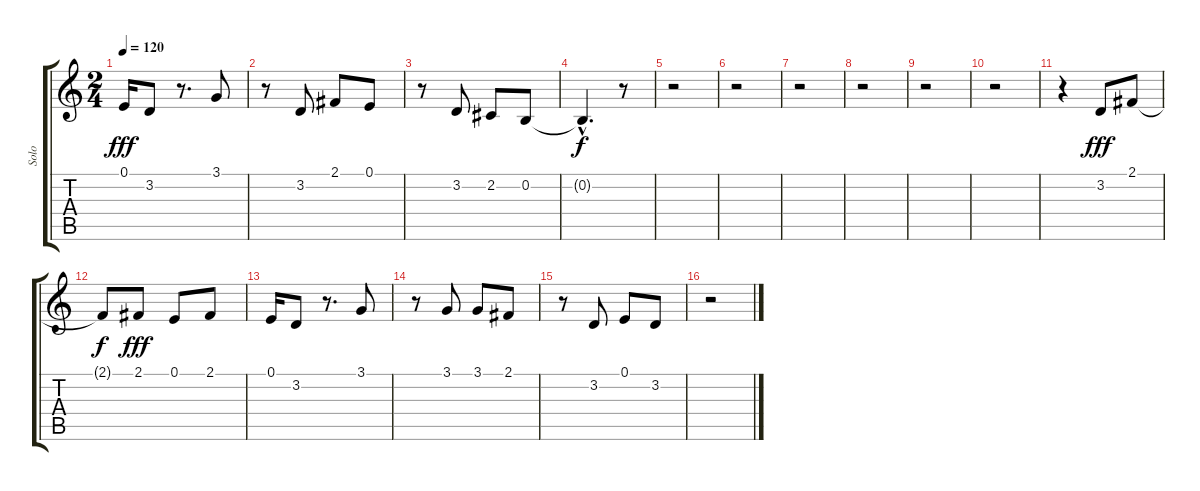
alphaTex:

\track ("Solo" "Solo") {instrument acousticgrandpiano}
\staff {score tabs}
\tuning (E4 B3 G3 D3 A2 E2) {hide}
\ts (2 4)
\tempo 120
\clef g2
\ks c
0.1.16{dy fff} 3.2.8 r.8{d} 3.1.8 |
r.8 3.2.8 2.1.8 0.1.8 |
r.8 3.2.8 2.2.8 0.2.8 |
0.2{hac t}.4{d dy f} r.8 |
r.2 |
r.2 |
r.2 |
r.2 |
r.2 |
r.2 |
r.4 3.2.8{dy fff} 2.1.8 |
2.1{t}.8{dy f} 2.1.8{dy fff} 0.1.8 2.1.8 |
0.1.16 3.2.8 r.8{d} 3.1.8 |
r.8 3.1.8 3.1.8 2.1.8 |
r.8 3.2.8 0.1.8 3.2.8 |
r.2
